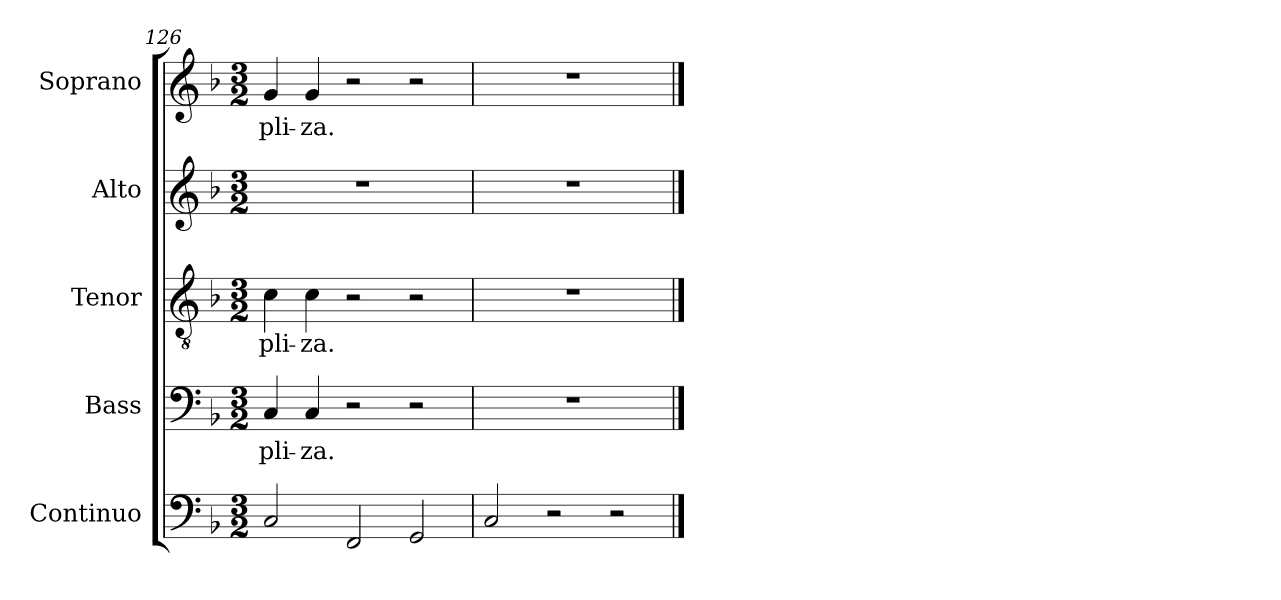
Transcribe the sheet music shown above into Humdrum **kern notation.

**kern	**kern	**text	**kern	**text	**kern	**kern	**text
*part5	*part4	*part4	*part3	*part3	*part2	*part1	*part1
*staff5	*staff4	*staff4	*staff3	*staff3	*staff2	*staff1	*staff1
*I"Continuo	*I"Bass	*	*I"Tenor	*	*I"Alto	*I"Soprano	*
*I'Cont.	*	*	*	*	*	*	*
*clefF4	*clefF4	*	*clefGv2	*	*clefG2	*clefG2	*
*	*	*	*ITrd7c12	*	*	*	*
*k[b-]	*k[b-]	*	*k[b-]	*	*k[b-]	*k[b-]	*
*F:	*F:	*	*F:	*	*F:	*F:	*
*M3/2	*M3/2	*	*M3/2	*	*M3/2	*M3/2	*
=126	=126	=126	=126	=126	=126	=126	=126
!	!	!LO:LY:b:color=#000000	!	!	!	!	!
!	!	!	!	!LO:LY:b:color=#000000	!LO:N:vis=1	!	!
!	!	!	!	!	!	!	!LO:LY:b:color=#000000
2Ci/	4Ci/	-pli-	4Ci\	-pli-	1.r	4gi/	-pli-
!	!	!LO:LY:b:color=#000000	!	!	!	!	!
!	!	!	!	!LO:LY:b:color=#000000	!	!	!
!	!	!	!	!	!	!	!LO:LY:b:color=#000000
.	4Ci/	-za.	4Ci\	-za.	.	4gi/	-za.
2FFi/	2r	.	2r	.	.	2r	.
2GGi/	2r	.	2r	.	.	2r	.
=127	=127	=127	=127	=127	=127	=127	=127
!	!LO:N:vis=1	!	!LO:N:vis=1	!	!LO:N:vis=1	!LO:N:vis=1	!
2Ci/	1.r	.	1.r	.	1.r	1.r	.
2r	.	.	.	.	.	.	.
2r	.	.	.	.	.	.	.
==	==	==	==	==	==	==	==
*-	*-	*-	*-	*-	*-	*-	*-
